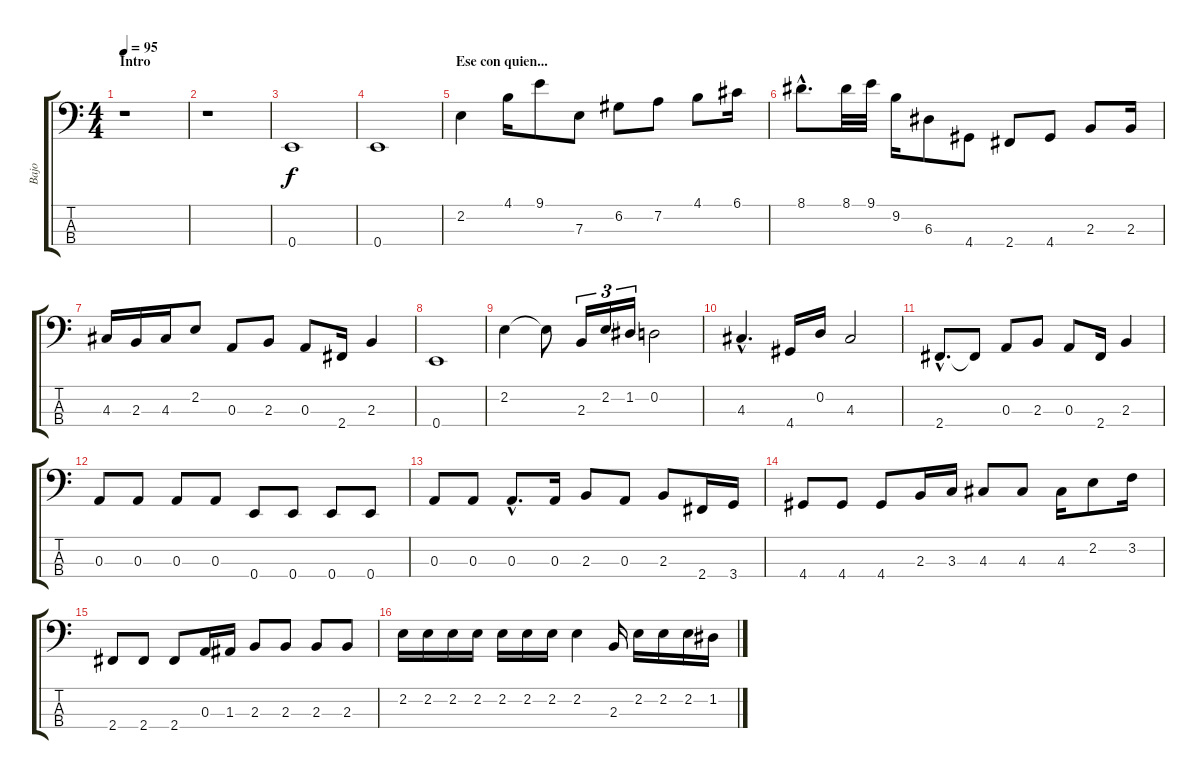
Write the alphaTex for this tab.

\track ("Bajo" "Bajo") {instrument fretlessbass}
\staff {score tabs}
\tuning (G2 D2 A1 E1) {hide}
\ts (4 4)
\section ("" "Intro")
\tempo 95
\clef f4
\ks c
r.1{dy f instrument fretlessbass} |
r.1 |
0.4.1 |
0.4.1 |
\section ("" "Ese con quien...")
2.2.4 4.1.16 9.1.8 7.3.8 6.2.8 7.2.8 4.1.8 6.1.16 |
8.1{hac}.8{d} 8.1.32 9.1.32 9.2.16 6.3.8 4.4.8 2.4.8 4.4.8 2.3.8 2.3.16 |
4.3.16 2.3.16 4.3.16 2.2.8 0.3.8 2.3.8 0.3.8 2.4.16 2.3.4 |
0.4.1 |
2.2.4 2.2{t}.8 2.3.16{tu (3 2)} 2.2.16{tu (3 2)} 1.2.16{tu (3 2)} 0.2.2 |
4.3{hac}.4{d} 4.4.16 0.2.16 4.3.2 |
2.4{hac}.8{d} 2.4{t}.8 0.3.8 2.3.8 0.3.8 2.4.16 2.3.4 |
0.3.8 0.3.8 0.3.8 0.3.8 0.4.8 0.4.8 0.4.8 0.4.8 |
0.3.8 0.3.8 0.3{hac}.8{d} 0.3.16 2.3.8 0.3.8 2.3.8 2.4.16 3.4.16 |
4.4.8 4.4.8 4.4.8 2.3.16 3.3.16 4.3.8 4.3.8 4.3.16 2.2.8 3.2.16 |
2.4.8 2.4.8 2.4.8 0.3.16 1.3.16 2.3.8 2.3.8 2.3.8 2.3.8 |
2.2.16 2.2.16 2.2.16 2.2.16 2.2.16 2.2.16 2.2.16 2.2.4 2.3.16 2.2.16 2.2.16 2.2.16 1.2.16
